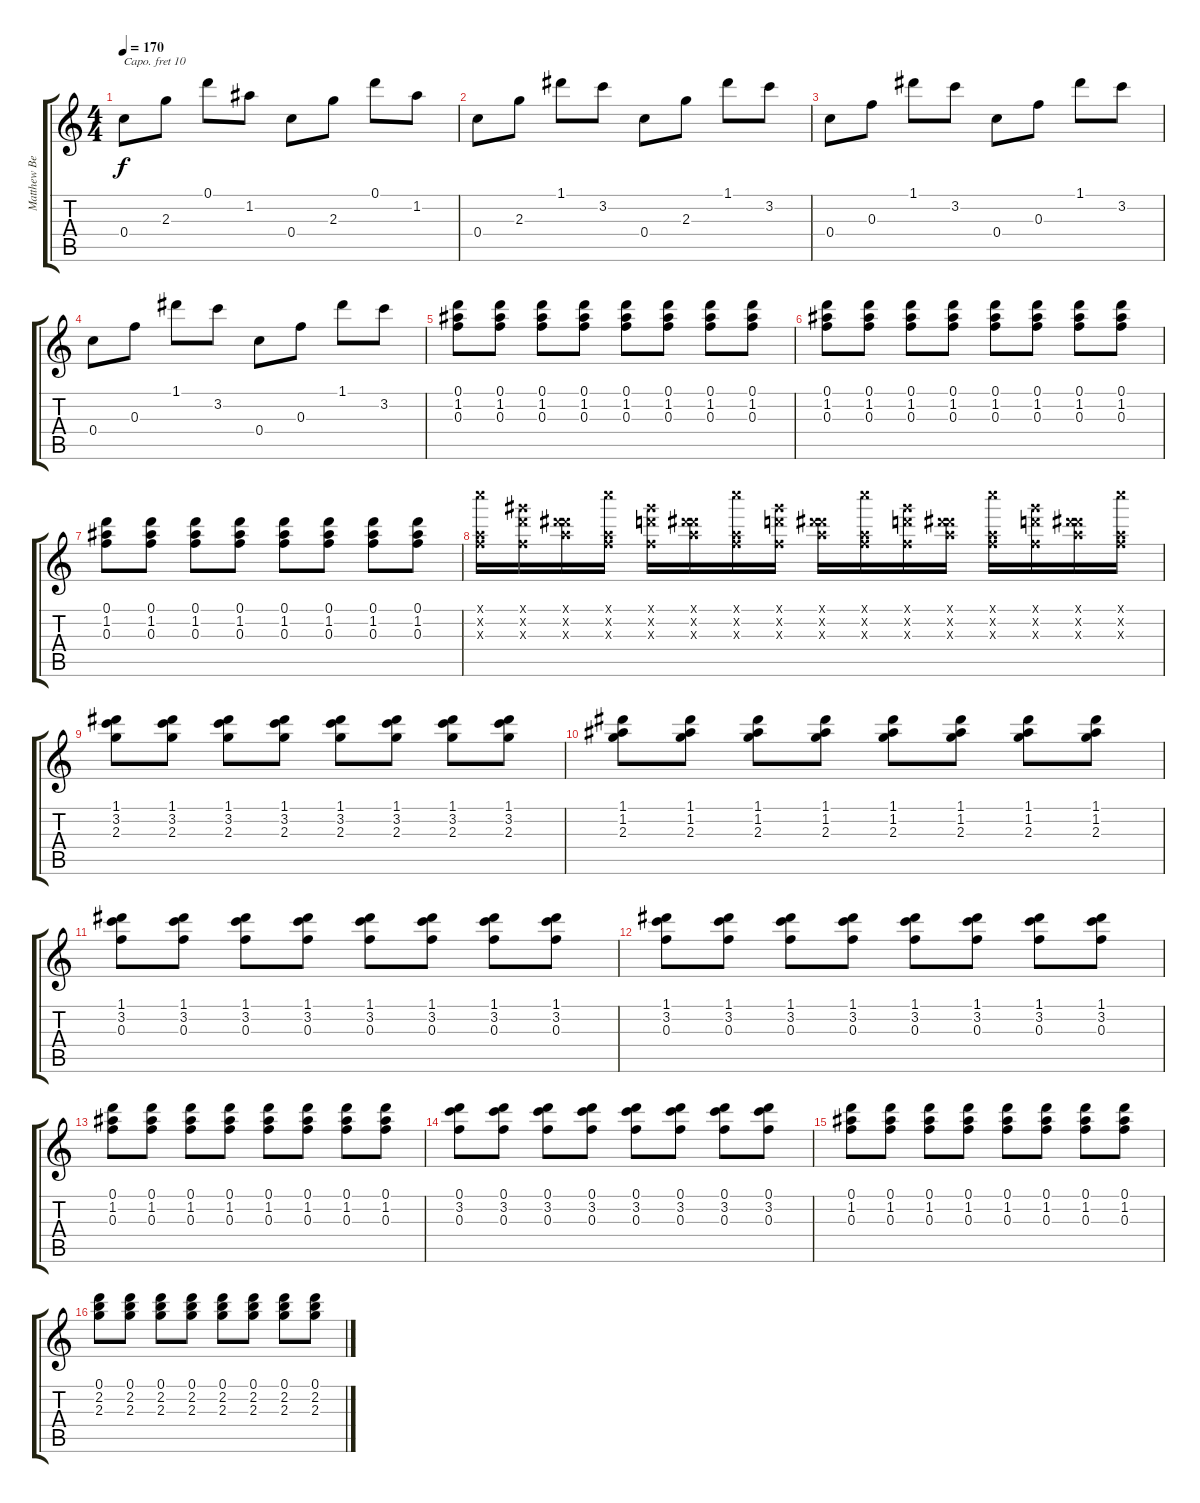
\track ("Matthew Bellamy" "Matthew Be") {instrument distortionguitar}
\staff {score tabs}
\capo 10
\tuning (E4 B3 G3 D3 A2 C2) {hide}
\ts (4 4)
\tempo 170
\clef g2
\ks c
0.4.8{dy f instrument electricguitarmuted} 2.3.8 0.1.8{instrument distortionguitar} 1.2.8 0.4.8{instrument electricguitarmuted} 2.3.8 0.1.8{instrument distortionguitar} 1.2.8 |
0.4.8{instrument electricguitarmuted} 2.3.8 1.1.8{instrument distortionguitar} 3.2.8 0.4.8{instrument electricguitarmuted} 2.3.8 1.1.8{instrument distortionguitar} 3.2.8 |
0.4.8{instrument electricguitarmuted} 0.3.8 1.1.8{instrument distortionguitar} 3.2.8 0.4.8{instrument electricguitarmuted} 0.3.8 1.1.8{instrument distortionguitar} 3.2.8 |
0.4.8{instrument electricguitarmuted} 0.3.8 1.1.8{instrument distortionguitar} 3.2.8 0.4.8{instrument electricguitarmuted} 0.3.8 1.1.8{instrument distortionguitar} 3.2.8 |
(0.1 1.2 0.3).8{volume 5} (0.1 1.2 0.3).8 (0.1 1.2 0.3).8 (0.1 1.2 0.3).8 (0.1 1.2 0.3).8 (0.1 1.2 0.3).8 (0.1 1.2 0.3).8 (0.1 1.2 0.3).8 |
(0.1 1.2 0.3).8{volume 7} (0.1 1.2 0.3).8 (0.1 1.2 0.3).8 (0.1 1.2 0.3).8 (0.1 1.2 0.3).8 (0.1 1.2 0.3).8 (0.1 1.2 0.3).8 (0.1 1.2 0.3).8 |
(0.1 1.2 0.3).8{volume 10} (0.1 1.2 0.3).8 (0.1 1.2 0.3).8 (0.1 1.2 0.3).8 (0.1 1.2 0.3).8 (0.1 1.2 0.3).8 (0.1 1.2 0.3).8 (0.1 1.2 0.3).8 |
(10.1{x} 0.2{x} 0.3{x}).16{volume 16} (0.1{x} 11.2{x} 0.3{x}).16 (0.1{x} 0.2{x} 10.3{x}).16 (10.1{x} 0.2{x} 0.3{x}).16 (0.1{x} 11.2{x} 0.3{x}).16 (0.1{x} 0.2{x} 10.3{x}).16 (10.1{x} 0.2{x} 0.3{x}).16 (0.1{x} 11.2{x} 0.3{x}).16 (0.1{x} 0.2{x} 10.3{x}).16 (10.1{x} 0.2{x} 0.3{x}).16 (0.1{x} 11.2{x} 0.3{x}).16 (0.1{x} 0.2{x} 10.3{x}).16 (10.1{x} 0.2{x} 0.3{x}).16 (0.1{x} 11.2{x} 0.3{x}).16 (0.1{x} 0.2{x} 10.3{x}).16 (10.1{x} 0.2{x} 0.3{x}).16 |
(1.1 3.2 2.3).8{volume 10 instrument overdrivenguitar} (1.1 3.2 2.3).8 (1.1 3.2 2.3).8 (1.1 3.2 2.3).8 (1.1 3.2 2.3).8 (1.1 3.2 2.3).8 (1.1 3.2 2.3).8 (1.1 3.2 2.3).8 |
(1.1 1.2 2.3).8 (1.1 1.2 2.3).8 (1.1 1.2 2.3).8 (1.1 1.2 2.3).8 (1.1 1.2 2.3).8 (1.1 1.2 2.3).8 (1.1 1.2 2.3).8 (1.1 1.2 2.3).8 |
(1.1 3.2 0.3).8 (1.1 3.2 0.3).8 (1.1 3.2 0.3).8 (1.1 3.2 0.3).8 (1.1 3.2 0.3).8 (1.1 3.2 0.3).8 (1.1 3.2 0.3).8 (1.1 3.2 0.3).8 |
(1.1 3.2 0.3).8 (1.1 3.2 0.3).8 (1.1 3.2 0.3).8 (1.1 3.2 0.3).8 (1.1 3.2 0.3).8 (1.1 3.2 0.3).8 (1.1 3.2 0.3).8 (1.1 3.2 0.3).8 |
(0.1 1.2 0.3).8 (0.1 1.2 0.3).8 (0.1 1.2 0.3).8 (0.1 1.2 0.3).8 (0.1 1.2 0.3).8 (0.1 1.2 0.3).8 (0.1 1.2 0.3).8 (0.1 1.2 0.3).8 |
(0.1 3.2 0.3).8 (0.1 3.2 0.3).8 (0.1 3.2 0.3).8 (0.1 3.2 0.3).8 (0.1 3.2 0.3).8 (0.1 3.2 0.3).8 (0.1 3.2 0.3).8 (0.1 3.2 0.3).8 |
(0.1 1.2 0.3).8 (0.1 1.2 0.3).8 (0.1 1.2 0.3).8 (0.1 1.2 0.3).8 (0.1 1.2 0.3).8 (0.1 1.2 0.3).8 (0.1 1.2 0.3).8 (0.1 1.2 0.3).8 |
(0.1 2.2 2.3).8 (0.1 2.2 2.3).8 (0.1 2.2 2.3).8 (0.1 2.2 2.3).8 (0.1 2.2 2.3).8 (0.1 2.2 2.3).8 (0.1 2.2 2.3).8 (0.1 2.2 2.3).8
